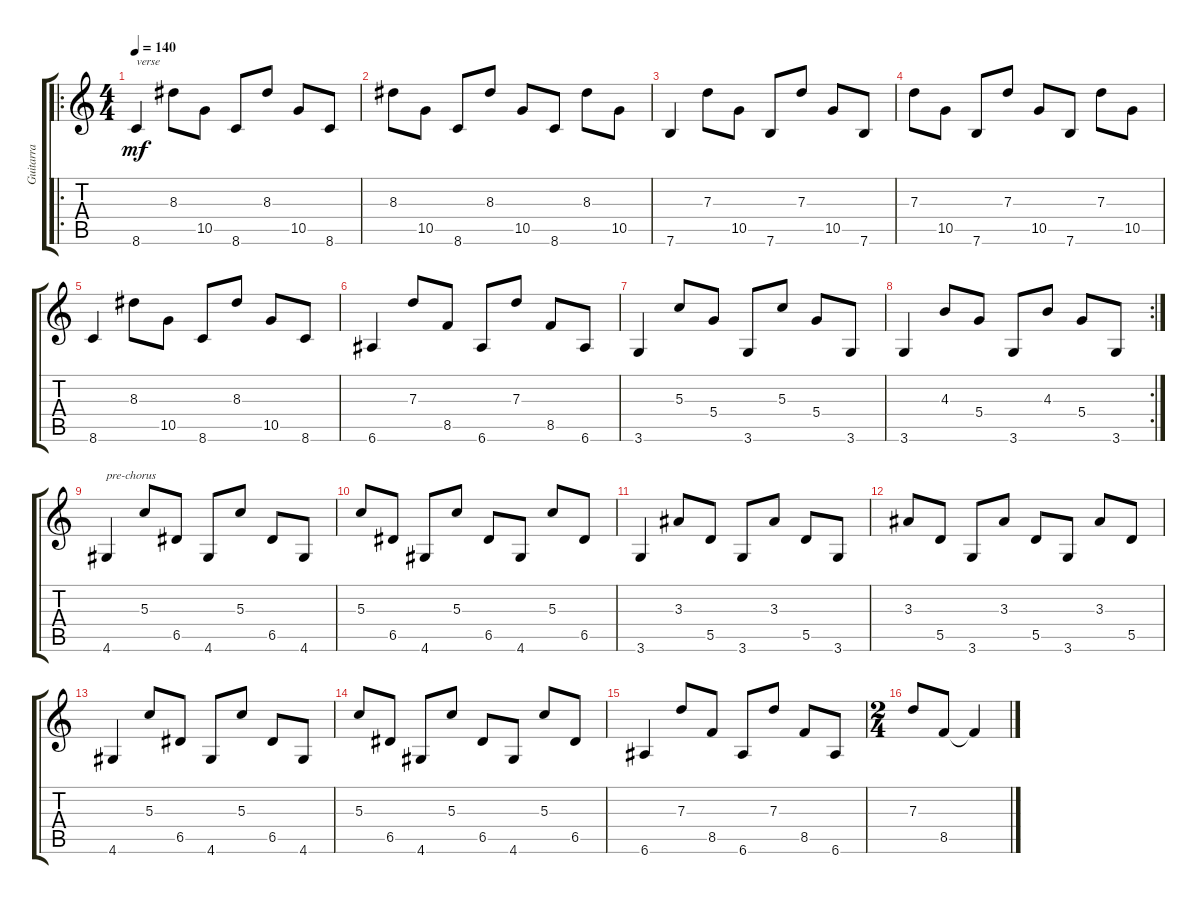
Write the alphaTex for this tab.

\track ("Guitarra" "Guitarra") {instrument acousticguitarnylon}
\staff {score tabs}
\tuning (E4 B3 G3 D3 A2 E2) {hide}
\ro
\ts (4 4)
\tempo 140
\clef g2
\ks c
8.6.4{txt "verse" dy mf instrument acousticguitarnylon} 8.3.8 10.5.8 8.6.8 8.3.8 10.5.8 8.6.8 |
8.3.8 10.5.8 8.6.8 8.3.8 10.5.8 8.6.8 8.3.8 10.5.8 |
7.6.4 7.3.8 10.5.8 7.6.8 7.3.8 10.5.8 7.6.8 |
7.3.8 10.5.8 7.6.8 7.3.8 10.5.8 7.6.8 7.3.8 10.5.8 |
8.6.4 8.3.8 10.5.8 8.6.8 8.3.8 10.5.8 8.6.8 |
6.6.4 7.3.8 8.5.8 6.6.8 7.3.8 8.5.8 6.6.8 |
3.6.4 5.3.8 5.4.8 3.6.8 5.3.8 5.4.8 3.6.8 |
\rc 2
3.6.4 4.3.8 5.4.8 3.6.8 4.3.8 5.4.8 3.6.8 |
4.6.4{txt "pre-chorus"} 5.3.8 6.5.8 4.6.8 5.3.8 6.5.8 4.6.8 |
5.3.8 6.5.8 4.6.8 5.3.8 6.5.8 4.6.8 5.3.8 6.5.8 |
3.6.4 3.3.8 5.5.8 3.6.8 3.3.8 5.5.8 3.6.8 |
3.3.8 5.5.8 3.6.8 3.3.8 5.5.8 3.6.8 3.3.8 5.5.8 |
4.6.4 5.3.8 6.5.8 4.6.8 5.3.8 6.5.8 4.6.8 |
5.3.8 6.5.8 4.6.8 5.3.8 6.5.8 4.6.8 5.3.8 6.5.8 |
6.6.4 7.3.8 8.5.8 6.6.8 7.3.8 8.5.8 6.6.8 |
\ts (2 4)
7.3.8 8.5.8 8.5{t}.4
